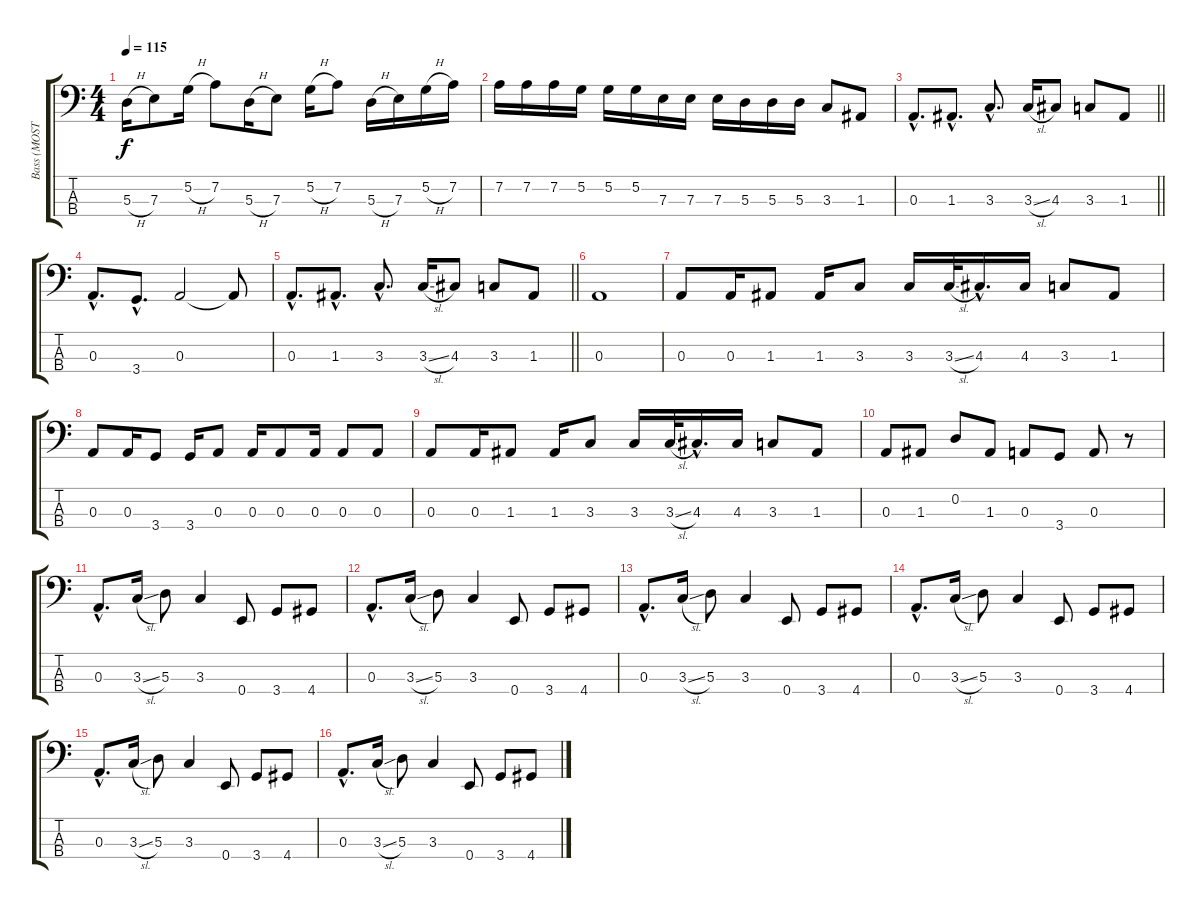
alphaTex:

\track ("Bass (MOSTA)" "Bass (MOST") {instrument electricbassfinger}
\staff {score tabs}
\tuning (G2 D2 A1 E1) {hide}
\ts (4 4)
\tempo 115
\clef f4
\ks c
5.3{h}.16{dy f} 7.3.8 5.2{h}.16 7.2.8 5.3{h}.16 7.3.8 5.2{h}.16 7.2.8 5.3{h}.16 7.3.16 5.2{h}.16 7.2.16 |
7.2.16 7.2.16 7.2.16 5.2.16 5.2.16 5.2.16 7.3.16 7.3.16 7.3.16 5.3.16 5.3.16 5.3.16 3.3.8 1.3.8 |
\barLineRight lightlight
0.3{hac}.8{d} 1.3{hac}.8{d} 3.3{hac}.8{d} 3.3{sl}.16 4.3.8 3.3.8 1.3.8 |
0.3{hac}.8{d} 3.4{hac}.8{d} 0.3.2 0.3{t}.8 |
\barLineRight lightlight
0.3{hac}.8{d} 1.3{hac}.8{d} 3.3{hac}.8{d} 3.3{sl}.16 4.3.8 3.3.8 1.3.8 |
0.3.1 |
0.3.8 0.3.16 1.3.8 1.3.16 3.3.8 3.3.16 3.3{sl}.32 4.3{hac}.16{d} 4.3.16 3.3.8 1.3.8 |
0.3.8 0.3.16 3.4.8 3.4.16 0.3.8 0.3.16 0.3.8 0.3.16 0.3.8 0.3.8 |
0.3.8 0.3.16 1.3.8 1.3.16 3.3.8 3.3.16 3.3{sl}.32 4.3{hac}.16{d} 4.3.16 3.3.8 1.3.8 |
0.3.8 1.3.8 0.2.8 1.3.8 0.3.8 3.4.8 0.3.8 r.8 |
0.3{hac}.8{d} 3.3{sl}.16 5.3.8 3.3.4 0.4.8 3.4.8 4.4.8 |
0.3{hac}.8{d} 3.3{sl}.16 5.3.8 3.3.4 0.4.8 3.4.8 4.4.8 |
0.3{hac}.8{d} 3.3{sl}.16 5.3.8 3.3.4 0.4.8 3.4.8 4.4.8 |
0.3{hac}.8{d} 3.3{sl}.16 5.3.8 3.3.4 0.4.8 3.4.8 4.4.8 |
0.3{hac}.8{d} 3.3{sl}.16 5.3.8 3.3.4 0.4.8 3.4.8 4.4.8 |
0.3{hac}.8{d} 3.3{sl}.16 5.3.8 3.3.4 0.4.8 3.4.8 4.4.8
